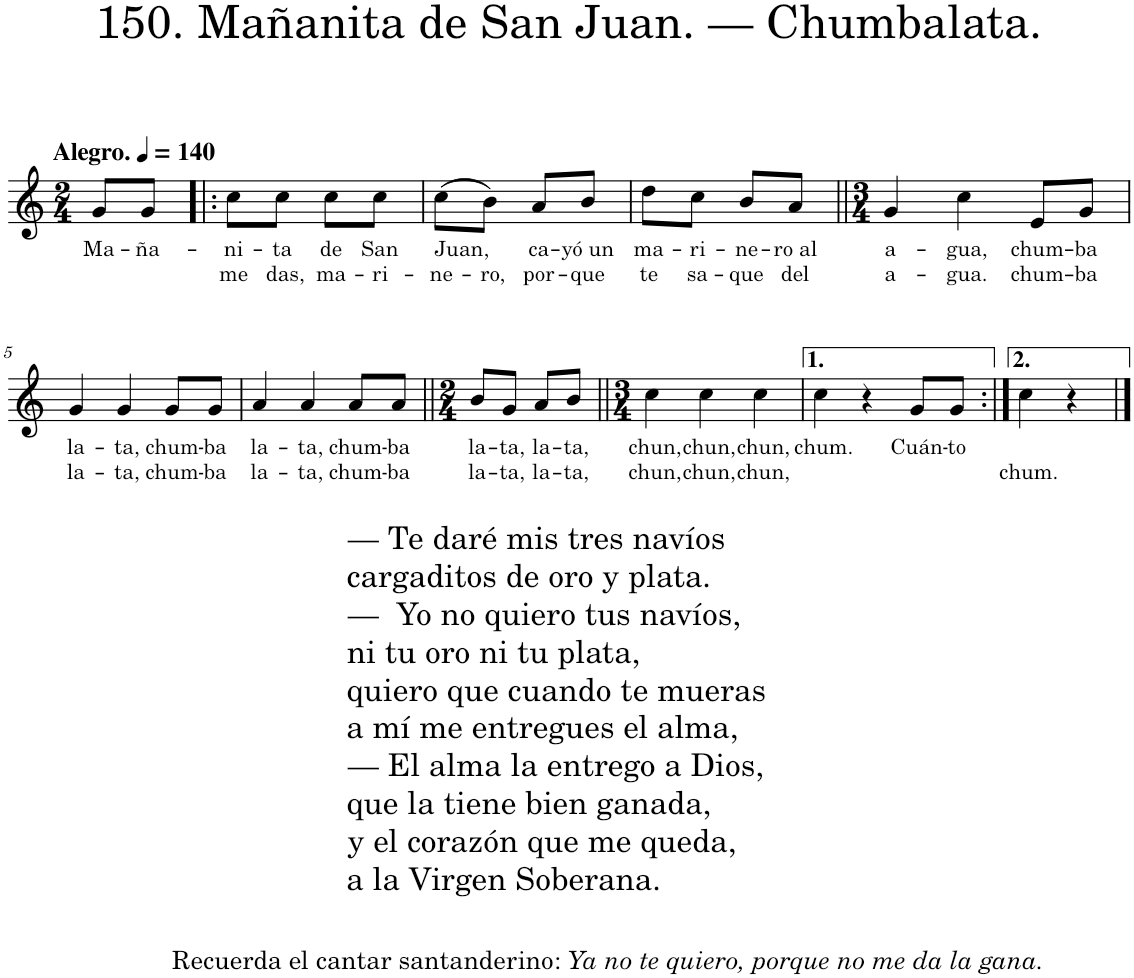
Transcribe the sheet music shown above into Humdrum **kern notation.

**kern	**text	**text
*part1	*part1	*part1
*staff1	*staff1	*staff1
*I"Piano	*	*
*I'Pno.	*	*
*clefG2	*	*
*k[]	*	*
*M2/4	*	*
*MM140	*	*
=	=	=
!LO:TX:a:B:t=Alegro.	!	!
!	!LO:LY:b	!
8g/L	Ma-	.
!	!LO:LY:b	!
8g/J	-ña-	.
=1!|:	=1!|:	=1!|:
!	!LO:LY:b	!LO:LY:b
8cc\L	-ni-	me
!	!LO:LY:b	!LO:LY:b
8cc\J	-ta	das,
!	!LO:LY:b	!LO:LY:b
8cc\L	de	ma-
!	!LO:LY:b	!LO:LY:b
8cc\J	San	-ri-
=2	=2	=2
!	!LO:LY:b	!LO:LY:b
(8cc\L	Juan,	-ne-
!	!	!LO:LY:b
8b\J)	.	-ro,
!	!LO:LY:b	!LO:LY:b
8a/L	ca-	por-
!	!LO:LY:b	!LO:LY:b
8b/J	-yó un	-que
=3	=3	=3
!	!LO:LY:b	!LO:LY:b
8dd\L	ma-	te
!	!LO:LY:b	!LO:LY:b
8cc\J	-ri-	sa-
!	!LO:LY:b	!LO:LY:b
8b/L	-ne-	-que
!	!LO:LY:b	!LO:LY:b
8a/J	-ro al	del
=4||	=4||	=4||
*M3/4	*	*
!	!LO:LY:b	!LO:LY:b
4g/	a-	a-
!	!LO:LY:b	!LO:LY:b
4cc\	-gua,	-gua.
!	!LO:LY:b	!LO:LY:b
8e/L	chum-	chum-
!	!LO:LY:b	!LO:LY:b
8g/J	-ba	-ba
!!LO:LB:g=z
=5	=5	=5
!	!LO:LY:b	!LO:LY:b
4g/	la-	la-
!	!LO:LY:b	!LO:LY:b
4g/	-ta,	-ta,
!	!LO:LY:b	!LO:LY:b
8g/L	chum-	chum-
!	!LO:LY:b	!LO:LY:b
8g/J	-ba	-ba
=6	=6	=6
!	!LO:LY:b	!LO:LY:b
4a/	la-	la-
!	!LO:LY:b	!LO:LY:b
4a/	-ta,	-ta,
!LO:TX:b:t=— Te daré mis tres navíos	!	!
!LO:TX:b:t=cargaditos de oro y plata.	!	!
!LO:TX:b:t=—  Yo no quiero tus navíos,	!	!
!LO:TX:b:t=ni tu oro ni tu plata,	!	!
!LO:TX:b:t=quiero que cuando te mueras	!	!
!LO:TX:b:t=a mí me entregues el alma,	!	!
!LO:TX:b:t=— El alma la entrego a Dios,	!	!
!LO:TX:b:t=que la tiene bien ganada,	!	!
!LO:TX:b:t=y el corazón que me queda,	!	!
!LO:TX:b:t=a la Virgen Soberana.	!	!
!	!LO:LY:b	!LO:LY:b
8a/L	chum-	chum-
!	!LO:LY:b	!LO:LY:b
8a/J	-ba	-ba
=7||	=7||	=7||
*M2/4	*	*
!LO:TX:b:t=Recuerda el cantar santanderino&colon;	!	!
!LO:TX:b:i:t=Ya no te quiero, porque no me da la gana.	!	!
!	!LO:LY:b	!LO:LY:b
8b/L	la-	la-
!	!LO:LY:b	!LO:LY:b
8g/J	-ta,	-ta,
!	!LO:LY:b	!LO:LY:b
8a/L	la-	la-
!	!LO:LY:b	!LO:LY:b
8b/J	-ta,	-ta,
=8||	=8||	=8||
*M3/4	*	*
!	!LO:LY:b	!LO:LY:b
4cc\	chun,	chun,
!	!LO:LY:b	!LO:LY:b
4cc\	chun,	chun,
!	!LO:LY:b	!LO:LY:b
4cc\	chun,	chun,
=9	=9	=9
!	!LO:LY:b	!
4cc\	chum.	.
4r	.	.
!	!LO:LY:b	!
8g/L	Cuán-	.
!	!LO:LY:b	!
8g/J	-to	.
=10:|!	=10:|!	=10:|!
!	!	!LO:LY:b
4cc\	.	chum.
4r	.	.
==	==	==
*-	*-	*-
